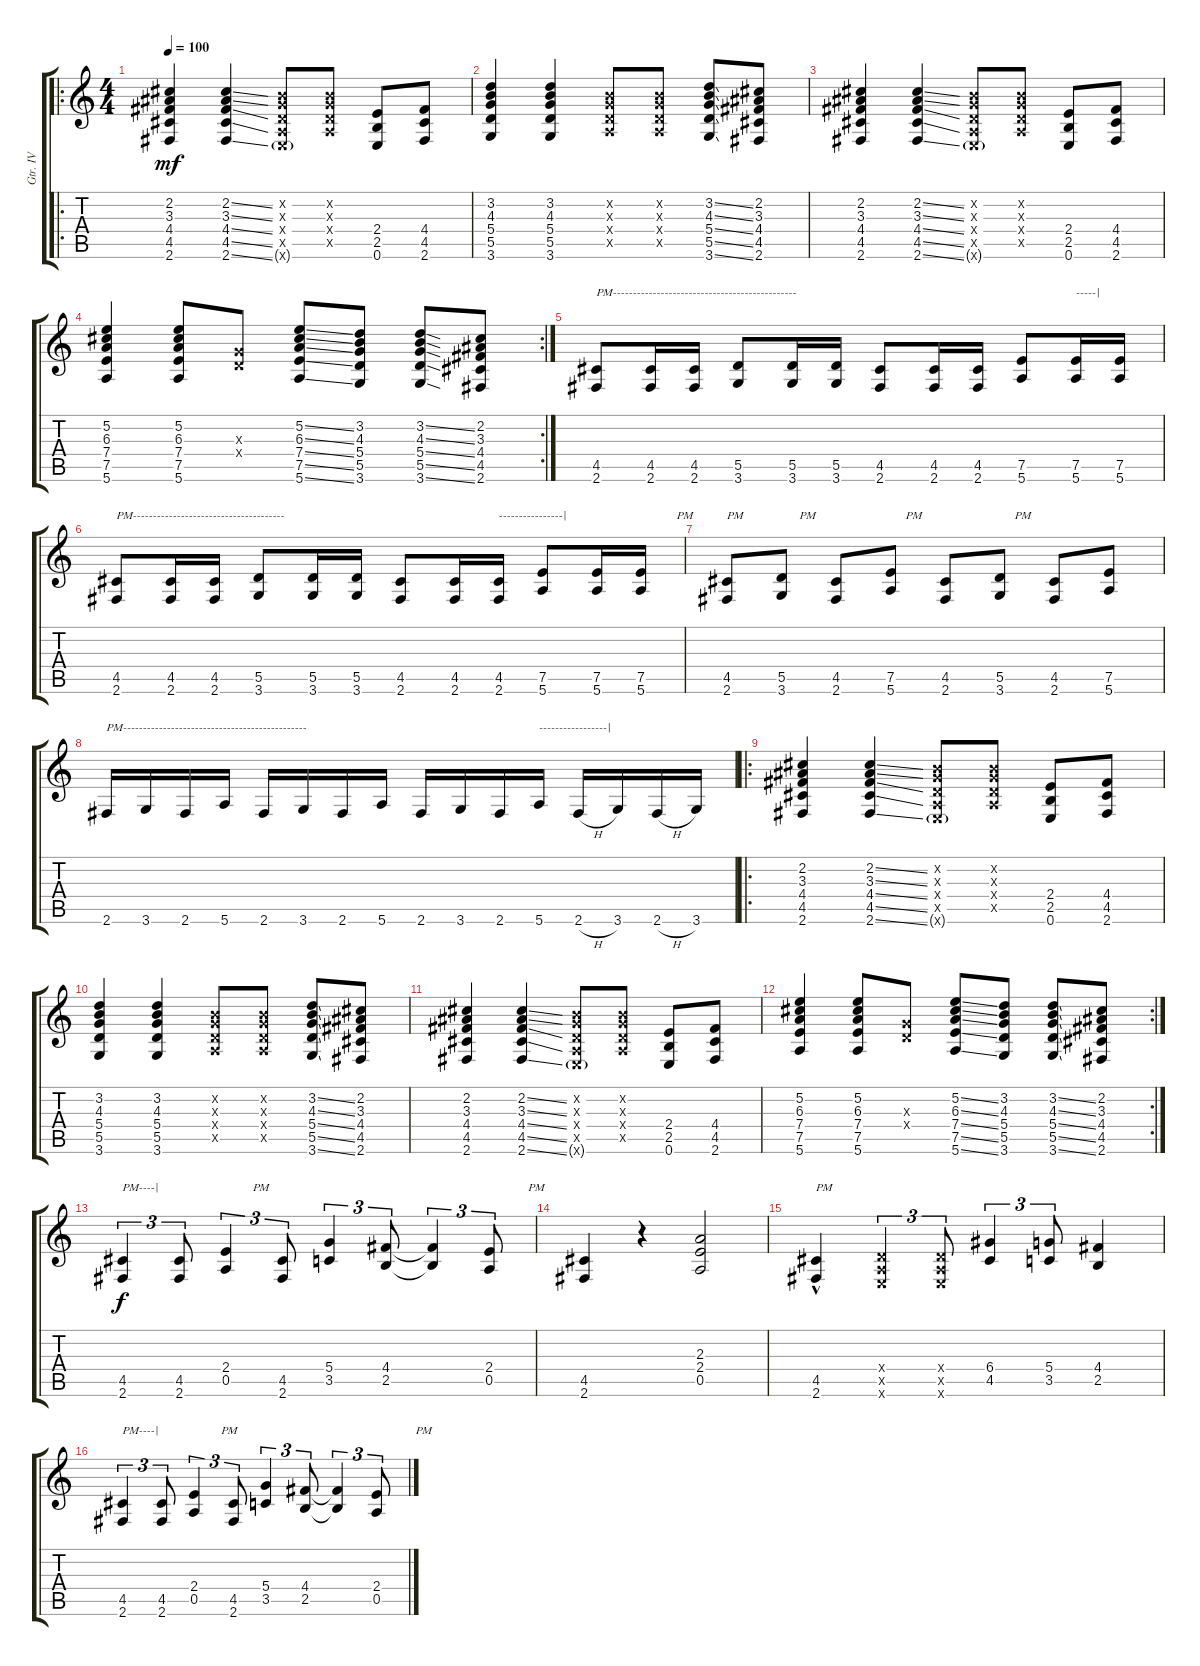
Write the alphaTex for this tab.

\track ("Gtr. IV" "Gtr. IV") {instrument distortionguitar}
\staff {score tabs}
\tuning (E4 B3 G3 D3 A2 E2) {hide}
\ro
\ts (4 4)
\tempo 100
\clef g2
\ks c
(2.2 3.3 4.4 4.5 2.6).4{dy mf instrument distortionguitar} (2.2{ss} 3.3{ss} 4.4{ss} 4.5{ss} 2.6{ss}).4 (0.2{x} 0.3{x} 0.4{x} 0.5{x} 0.6{g x}).8 (0.2{x} 0.3{x} 0.4{x} 0.5{x}).8 (2.4 2.5 0.6).8 (4.4 4.5 2.6).8 |
(3.2 4.3 5.4 5.5 3.6).4 (3.2 4.3 5.4 5.5 3.6).4 (0.2{x} 0.3{x} 0.4{x} 0.5{x}).8 (0.2{x} 0.3{x} 0.4{x} 0.5{x}).8 (3.2{ss} 4.3{ss} 5.4{ss} 5.5{ss} 3.6{ss}).8 (2.2 3.3 4.4 4.5 2.6).8 |
(2.2 3.3 4.4 4.5 2.6).4 (2.2{ss} 3.3{ss} 4.4{ss} 4.5{ss} 2.6{ss}).4 (0.2{x} 0.3{x} 0.4{x} 0.5{x} 0.6{g x}).8 (0.2{x} 0.3{x} 0.4{x} 0.5{x}).8 (2.4 2.5 0.6).8 (4.4 4.5 2.6).8 |
\rc 2
(5.2 6.3 7.4 7.5 5.6).4 (5.2 6.3 7.4 7.5 5.6).8 (0.3{x} 0.4{x}).8 (5.2{ss} 6.3{ss} 7.4{ss} 7.5{ss} 5.6{ss}).8 (3.2 4.3 5.4 5.5 3.6).8 (3.2{ss} 4.3{ss} 5.4{ss} 5.5{ss} 3.6{ss}).8 (2.2 3.3 4.4 4.5 2.6).8 |
(4.5 2.6).8{txt "PM----------------------------------------------" instrument overdrivenguitar} (4.5 2.6).16 (4.5 2.6).16 (5.5 3.6).8 (5.5 3.6).16 (5.5 3.6).16 (4.5 2.6).8{instrument overdrivenguitar} (4.5 2.6).16 (4.5 2.6).16 (7.5 5.6).8 (7.5 5.6).16{txt "-----|"} (7.5 5.6).16 |
(4.5 2.6).8{txt "PM--------------------------------------" instrument overdrivenguitar} (4.5 2.6).16 (4.5 2.6).16 (5.5 3.6).8 (5.5 3.6).16 (5.5 3.6).16 (4.5 2.6).8{instrument overdrivenguitar} (4.5 2.6).16 (4.5 2.6).16{txt "----------------|"} (7.5 5.6).8 (7.5 5.6).16 (7.5 5.6).16{txt "            PM"} |
(4.5 2.6).8{txt "PM" instrument overdrivenguitar} (5.5 3.6).8{txt "      PM" instrument distortionguitar} (4.5 2.6).8{instrument overdrivenguitar} (7.5 5.6).8{txt "     PM" instrument distortionguitar} (4.5 2.6).8{instrument overdrivenguitar} (5.5 3.6).8{txt "     PM" instrument distortionguitar} (4.5 2.6).8{instrument overdrivenguitar} (7.5 5.6).8{instrument distortionguitar} |
2.6.16{txt "PM----------------------------------------------" instrument overdrivenguitar} 3.6.16 2.6.16 5.6.16 2.6.16{instrument overdrivenguitar} 3.6.16 2.6.16 5.6.16 2.6.16{instrument overdrivenguitar} 3.6.16 2.6.16 5.6.16{txt "-----------------|"} 2.6{h}.16 3.6.16 2.6{h}.16 3.6.16 |
\ro
(2.2 3.3 4.4 4.5 2.6).4{instrument distortionguitar} (2.2{ss} 3.3{ss} 4.4{ss} 4.5{ss} 2.6{ss}).4 (0.2{x} 0.3{x} 0.4{x} 0.5{x} 0.6{g x}).8 (0.2{x} 0.3{x} 0.4{x} 0.5{x}).8 (2.4 2.5 0.6).8 (4.4 4.5 2.6).8 |
(3.2 4.3 5.4 5.5 3.6).4 (3.2 4.3 5.4 5.5 3.6).4 (0.2{x} 0.3{x} 0.4{x} 0.5{x}).8 (0.2{x} 0.3{x} 0.4{x} 0.5{x}).8 (3.2{ss} 4.3{ss} 5.4{ss} 5.5{ss} 3.6{ss}).8 (2.2 3.3 4.4 4.5 2.6).8 |
(2.2 3.3 4.4 4.5 2.6).4 (2.2{ss} 3.3{ss} 4.4{ss} 4.5{ss} 2.6{ss}).4 (0.2{x} 0.3{x} 0.4{x} 0.5{x} 0.6{g x}).8 (0.2{x} 0.3{x} 0.4{x} 0.5{x}).8 (2.4 2.5 0.6).8 (4.4 4.5 2.6).8 |
\rc 2
(5.2 6.3 7.4 7.5 5.6).4 (5.2 6.3 7.4 7.5 5.6).8 (0.3{x} 0.4{x}).8 (5.2{ss} 6.3{ss} 7.4{ss} 7.5{ss} 5.6{ss}).8 (3.2 4.3 5.4 5.5 3.6).8 (3.2{ss} 4.3{ss} 5.4{ss} 5.5{ss} 3.6{ss}).8 (2.2 3.3 4.4 4.5 2.6).8 |
(4.5 2.6).4{tu (3 2) txt "PM----|" dy f instrument overdrivenguitar} (4.5 2.6).8{tu (3 2) instrument overdrivenguitar} (2.4 0.5).4{tu (3 2) txt "         PM" instrument distortionguitar} (4.5 2.6).8{tu (3 2) instrument overdrivenguitar} (5.4 3.5).4{tu (3 2) instrument distortionguitar} (4.4 2.5).8{tu (3 2)} (4.4{t} 2.5{t}).4{tu (3 2)} (2.4 0.5).8{tu (3 2) txt "             PM"} |
(4.5 2.6).4{instrument overdrivenguitar} r.4 (2.3 2.4 0.5).2{instrument distortionguitar} |
(4.5 2.6{hac}).4{txt "PM" instrument overdrivenguitar} (0.4{x} 0.5{x} 0.6{x}).4{tu (3 2) instrument distortionguitar} (0.4{x} 0.5{x} 0.6{x}).8{tu (3 2)} (6.4 4.5).4{tu (3 2)} (5.4 3.5).8{tu (3 2)} (4.4 2.5).4 |
(4.5 2.6).4{tu (3 2) txt "PM----|" instrument overdrivenguitar} (4.5 2.6).8{tu (3 2) instrument overdrivenguitar} (2.4 0.5).4{tu (3 2) txt "         PM" instrument distortionguitar} (4.5 2.6).8{tu (3 2) instrument overdrivenguitar} (5.4 3.5).4{tu (3 2) instrument distortionguitar} (4.4 2.5).8{tu (3 2)} (4.4{t} 2.5{t}).4{tu (3 2)} (2.4 0.5).8{tu (3 2) txt "             PM"}
